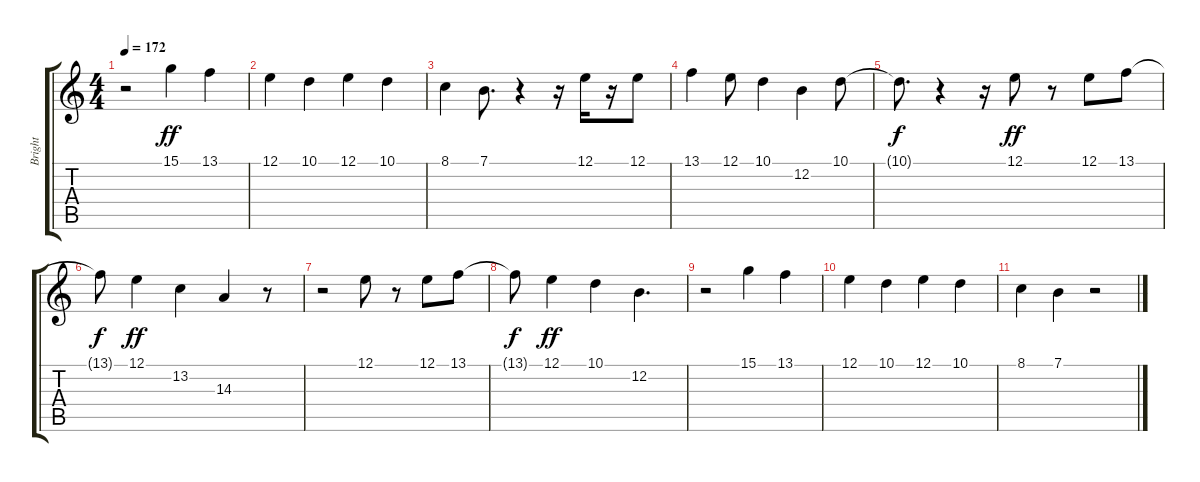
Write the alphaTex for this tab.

\track ("Bright" "Bright") {instrument fx5brightness}
\staff {score tabs}
\tuning (E4 B3 G3 D3 A2 E2) {hide}
\ts (4 4)
\tempo 172
\clef g2
\ks c
r.2{dy f} 15.1.4{dy ff} 13.1.4 |
12.1.4 10.1.4 12.1.4 10.1.4 |
8.1.4 7.1.8{d} r.4 r.16 12.1.16 r.16 12.1.8 |
13.1.4 12.1.8 10.1.4 12.2.4 10.1.8 |
10.1{t}.8{d dy f} r.4 r.16 12.1.8{dy ff} r.8 12.1.8 13.1.8 |
13.1{t}.8{dy f} 12.1.4{dy ff} 13.2.4 14.3.4 r.8 |
r.2 12.1.8 r.8 12.1.8 13.1.8 |
13.1{t}.8{dy f} 12.1.4{dy ff} 10.1.4 12.2.4{d} |
r.2 15.1.4 13.1.4 |
12.1.4 10.1.4 12.1.4 10.1.4 |
8.1.4 7.1.4 r.2
